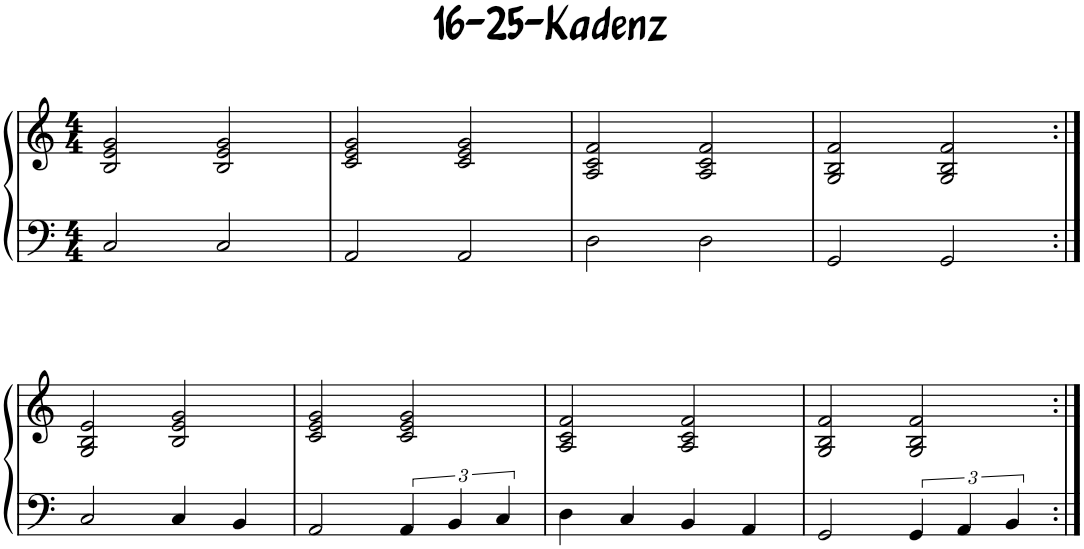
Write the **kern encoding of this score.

**kern	**kern
*part1	*part1
*staff2	*staff1
*I"Klavier	*
*I'Klav.	*
*clefF4	*clefG2
*k[]	*k[]
*M4/4	*M4/4
=1	=1
2C/	2B/ 2e/ 2g/
2C/	2B/ 2e/ 2g/
=2	=2
2AA/	2c/ 2e/ 2g/
2AA/	2c/ 2e/ 2g/
=3	=3
2D\	2A/ 2c/ 2f/
2D\	2A/ 2c/ 2f/
=4	=4
2GG/	2G/ 2B/ 2f/
2GG/	2G/ 2B/ 2f/
!!LO:LB:g=z
=5:|!	=5:|!
2C/	2G/ 2B/ 2e/
4C/	2B/ 2e/ 2g/
4BB/	.
=6	=6
2AA/	2c/ 2e/ 2g/
6AA/	2c/ 2e/ 2g/
6BB/	.
6C/	.
=7	=7
4D\	2A/ 2c/ 2f/
4C/	.
4BB/	2A/ 2c/ 2f/
4AA/	.
=8	=8
2GG/	2G/ 2B/ 2f/
6GG/	2G/ 2B/ 2f/
6AA/	.
6BB/	.
=:|!	=:|!
*-	*-
